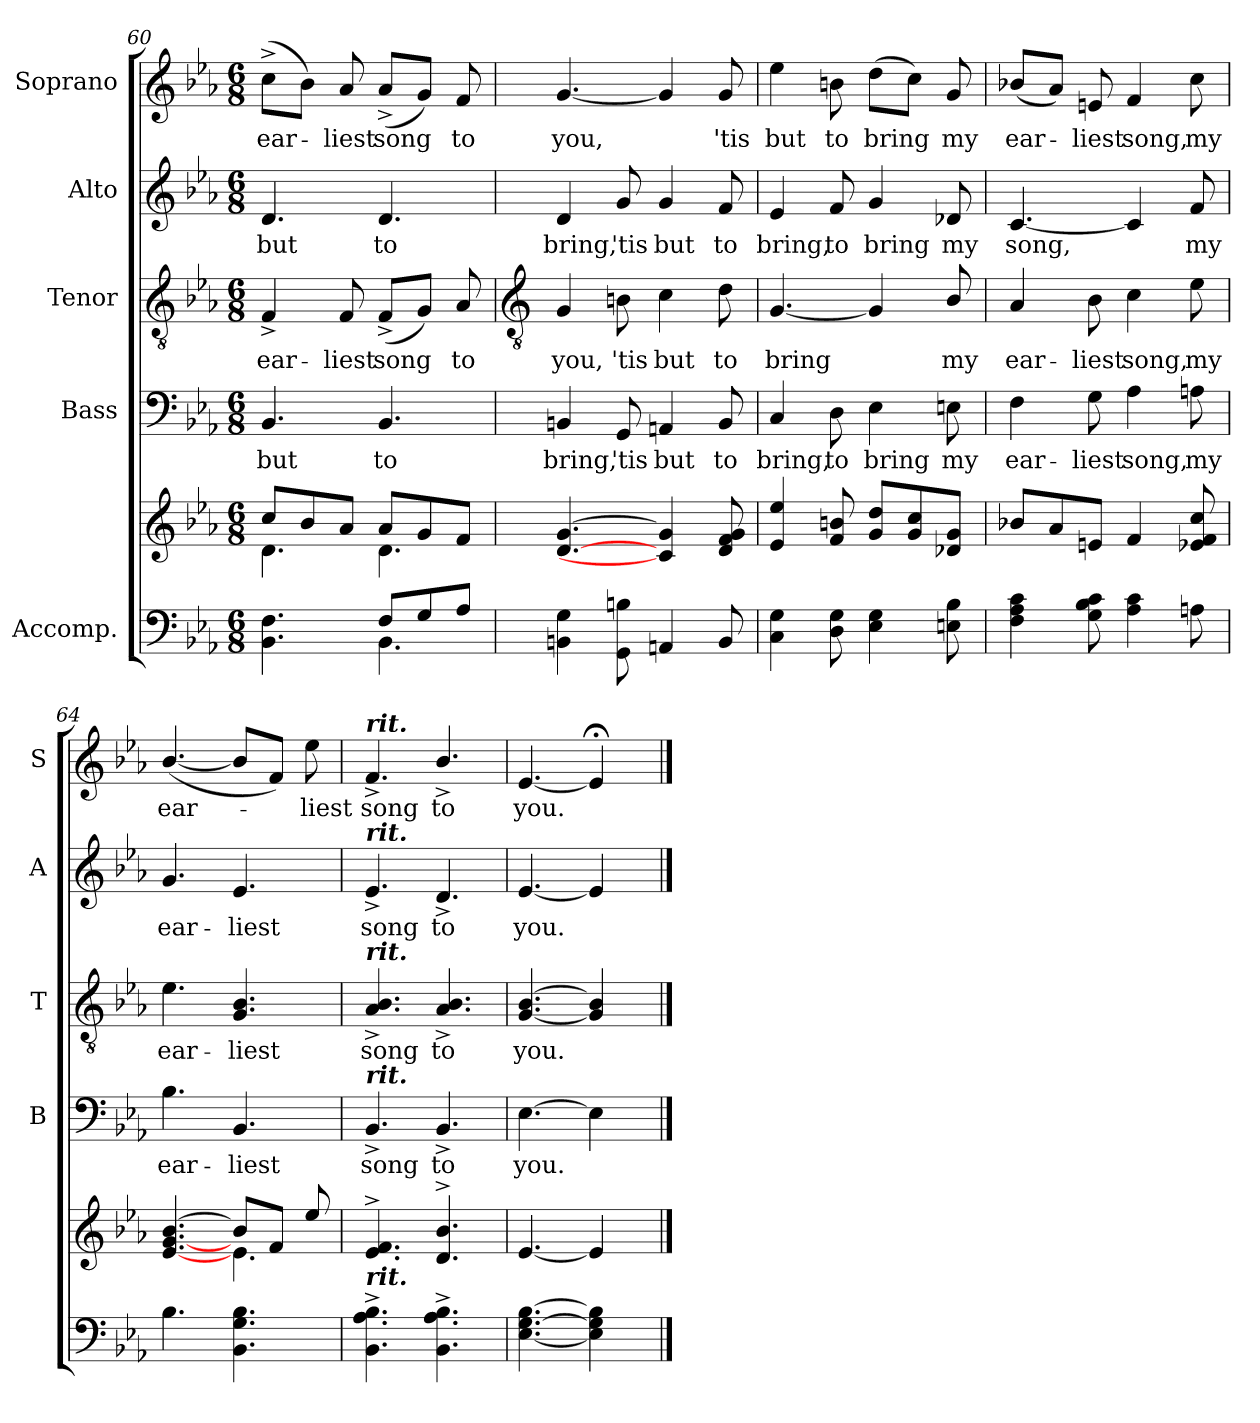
**kern	**kern	**kern	**text	**kern	**text	**kern	**text	**kern	**text
*part5	*part5	*part4	*part4	*part3	*part3	*part2	*part2	*part1	*part1
*staff6	*staff5	*staff4	*staff4	*staff3	*staff3	*staff2	*staff2	*staff1	*staff1
*I"Accomp.	*	*I"Bass	*	*I"Tenor	*	*I"Alto	*	*I"Soprano	*
*	*	*I'B	*	*I'T	*	*I'A	*	*I'S	*
*clefF4	*clefG2	*clefF4	*	*clefGv2	*	*clefG2	*	*clefG2	*
*k[b-e-a-]	*k[b-e-a-]	*k[b-e-a-]	*	*k[b-e-a-]	*	*k[b-e-a-]	*	*k[b-e-a-]	*
*E-:	*E-:	*E-:	*	*E-:	*	*E-:	*	*E-:	*
*M6/8	*M6/8	*M6/8	*	*M6/8	*	*M6/8	*	*M6/8	*
=60	=60	=60	=60	=60	=60	=60	=60	=60	=60
*^	*^	*	*	*	*	*	*	*	*
!	!	!	!	!	!LO:LY:b	!	!LO:LY:b	!	!LO:LY:b	!	!LO:LY:b
4.ryy	4.BB-\ 4.F\	8cc/L	4.d\	4.BB-	but	4F^	ear-	4.d	but	(>8cc^L	ear-
.	.	8b-/	.	.	.	.	.	.	.	8b-J)	.
!	!	!	!	!	!	!	!LO:LY:b	!	!	!	!LO:LY:b
.	.	8a-/J	.	.	.	8F	-liest	.	.	8a-	liest
!	!	!	!	!	!LO:LY:b	!	!LO:LY:b	!	!LO:LY:b	!	!LO:LY:b
8F/L	4.BB-\	8a-L	4.d\	4.BB-	to	(<8F^L	song	4.d	to	(<8a-^L	song
8G/	.	8g	.	.	.	8GJ)	.	.	.	8gJ)	.
!	!	!	!	!	!	!	!LO:LY:b	!	!	!	!LO:LY:b
8A-/J	.	8fJ	.	.	.	8A-	to	.	.	8f	to
*v	*v	*	*	*	*	*	*	*	*	*	*
!!LO:LB:g=z
=61	=61	=61	=61	=61	=61	=61	=61	=61	=61	=61
*	*	*	*	*	*clefGv2	*	*	*	*	*
!	!	!LO:N:vis=1	!	!LO:LY:b	!	!LO:LY:b	!	!LO:LY:b	!	!LO:LY:b
4BBn 4G	[4.d/ [4.g/	2.ryy	4BBn	bring,	4G	you,	4d	bring,	[4.g	you,
!	!	!	!	!LO:LY:b	!	!LO:LY:b	!	!LO:LY:b	!	!
8GG 8Bn	.	.	8GG	'tis	8Bn	'tis	8g	'tis	.	.
!	!	!	!	!LO:LY:b	!	!LO:LY:b	!	!LO:LY:b	!	!
4AAn	4c/] 4g/]	.	4AAn	but	4c	but	4g	but	4g]	.
!	!	!	!	!LO:LY:b	!	!LO:LY:b	!	!LO:LY:b	!	!LO:LY:b
8BB	8d/ 8f/ 8g/	.	8BB	to	8d	to	8f	to	8g	'tis
=62	=62	=62	=62	=62	=62	=62	=62	=62	=62	=62
!	!	!LO:N:vis=1	!	!LO:LY:b	!	!LO:LY:b	!	!LO:LY:b	!	!LO:LY:b
4C 4G	4e-/ 4ee-/	2.ryy	4C	bring,	[4.G	bring	4e-	bring,	4ee-	but
!	!	!	!	!LO:LY:b	!	!	!	!LO:LY:b	!	!LO:LY:b
8D 8G	8f/ 8bn/	.	8D	to	.	.	8f	to	8bn	to
!	!	!	!	!LO:LY:b	!	!	!	!LO:LY:b	!	!LO:LY:b
4E- 4G	8g/ 8dd/L	.	4E-	bring	4G]	.	4g	bring	(>8ddL	bring
.	8g/ 8cc/	.	.	.	.	.	.	.	8ccJ)	.
!	!	!	!	!LO:LY:b	!	!LO:LY:b	!	!LO:LY:b	!	!LO:LY:b
8En 8B-	8d-X/ 8g/J	.	8En	my	8B-/	my	8d-X	my	8g	my
=63	=63	=63	=63	=63	=63	=63	=63	=63	=63	=63
!	!	!	!	!LO:LY:b	!	!LO:LY:b	!	!LO:LY:b	!	!LO:LY:b
4F 4A- 4c	8b-X/L	2.ryy	4F	ear-	4A-	ear-	[4.c	song,	(<8b-XL	ear-
.	8a-/	.	.	.	.	.	.	.	8a-J)	.
!	!	!	!	!LO:LY:b	!	!LO:LY:b	!	!	!	!LO:LY:b
8G 8B- 8c	8en/J	.	8G	-liest	8B-	-liest	.	.	8en	liest
!	!	!	!	!LO:LY:b	!	!LO:LY:b	!	!	!	!LO:LY:b
4A- 4c	4f/	.	4A-	song,	4c	song,	4c]	.	4f	song,
!	!	!	!	!LO:LY:b	!	!LO:LY:b	!	!LO:LY:b	!	!LO:LY:b
8An	8e-X/ 8f/ 8cc/	.	8An	my	8e-	my	8f	my	8cc	my
=64	=64	=64	=64	=64	=64	=64	=64	=64	=64	=64
!	!	!	!	!LO:LY:b	!	!LO:LY:b	!	!LO:LY:b	!	!LO:LY:b
4.B-	[4.e-/ [4.g/ [4.b-/	4.ryy	4.B-	ear-	4.e-	ear-	4.g	ear-	(<[4.b-/	ear-
!	!	!	!	!LO:LY:b	!	!LO:LY:b	!	!LO:LY:b	!	!
4.BB- 4.G 4.B-	8b-/L]	4.e-\	4.BB-	-liest	4.G/ 4.B-/	-liest	4.e-	-liest	8b-/L]	.
.	8f/J	.	.	.	.	.	.	.	8fJ)	.
!	!	!	!	!	!	!	!	!	!	!LO:LY:b
.	8ee-/	.	.	.	.	.	.	.	8ee-	-liest
=65	=65	=65	=65	=65	=65	=65	=65	=65	=65	=65
!	!	!	!	!	!	!	!	!	!LO:TX:a:Bi:t=rit.	!
!	!	!	!	!	!	!	!LO:TX:a:Bi:t=rit.	!	!	!
!	!	!	!	!	!LO:TX:a:Bi:t=rit.	!	!	!	!	!
!	!	!	!LO:TX:a:Bi:t=rit.	!	!	!	!	!	!	!
!LO:TX:a:Bi:t=rit.	!	!	!	!	!	!	!	!	!	!
!	!	!LO:N:vis=1	!	!LO:LY:b	!	!LO:LY:b	!	!LO:LY:b	!	!LO:LY:b
4.BB-^ 4.A-^ 4.B-^	4.e-/^ 4.f/^	2.ryy	4.BB-^	song	4.A-^ 4.B-^	song	4.e-^	song	4.f^	song
!	!	!	!	!LO:LY:b	!	!LO:LY:b	!	!LO:LY:b	!	!LO:LY:b
4.BB-^ 4.A-^ 4.B-^	4.d/^ 4.b-/^	.	4.BB-^	to	4.A-^ 4.B-^	to	4.d^	to	4.b-^/	to
=66	=66	=66	=66	=66	=66	=66	=66	=66	=66	=66
!	!	!	!	!LO:LY:b	!	!LO:LY:b	!	!LO:LY:b	!	!LO:LY:b
[4.E- [4.G [4.B-	[4.e-/	2ryy	[4.E-	you.	[4.G [4.B-	you.	[4.e-	you.	[4.e-	you.
4E-] 4G] 4B-]	4e-/]	.	4E-]	.	4G] 4B-]	.	4e-]	.	4e-;<]	.
.	.	8ryy	.	.	.	.	.	.	.	.
*	*v	*v	*	*	*	*	*	*	*	*
==	==	==	==	==	==	==	==	==	==
*-	*-	*-	*-	*-	*-	*-	*-	*-	*-
